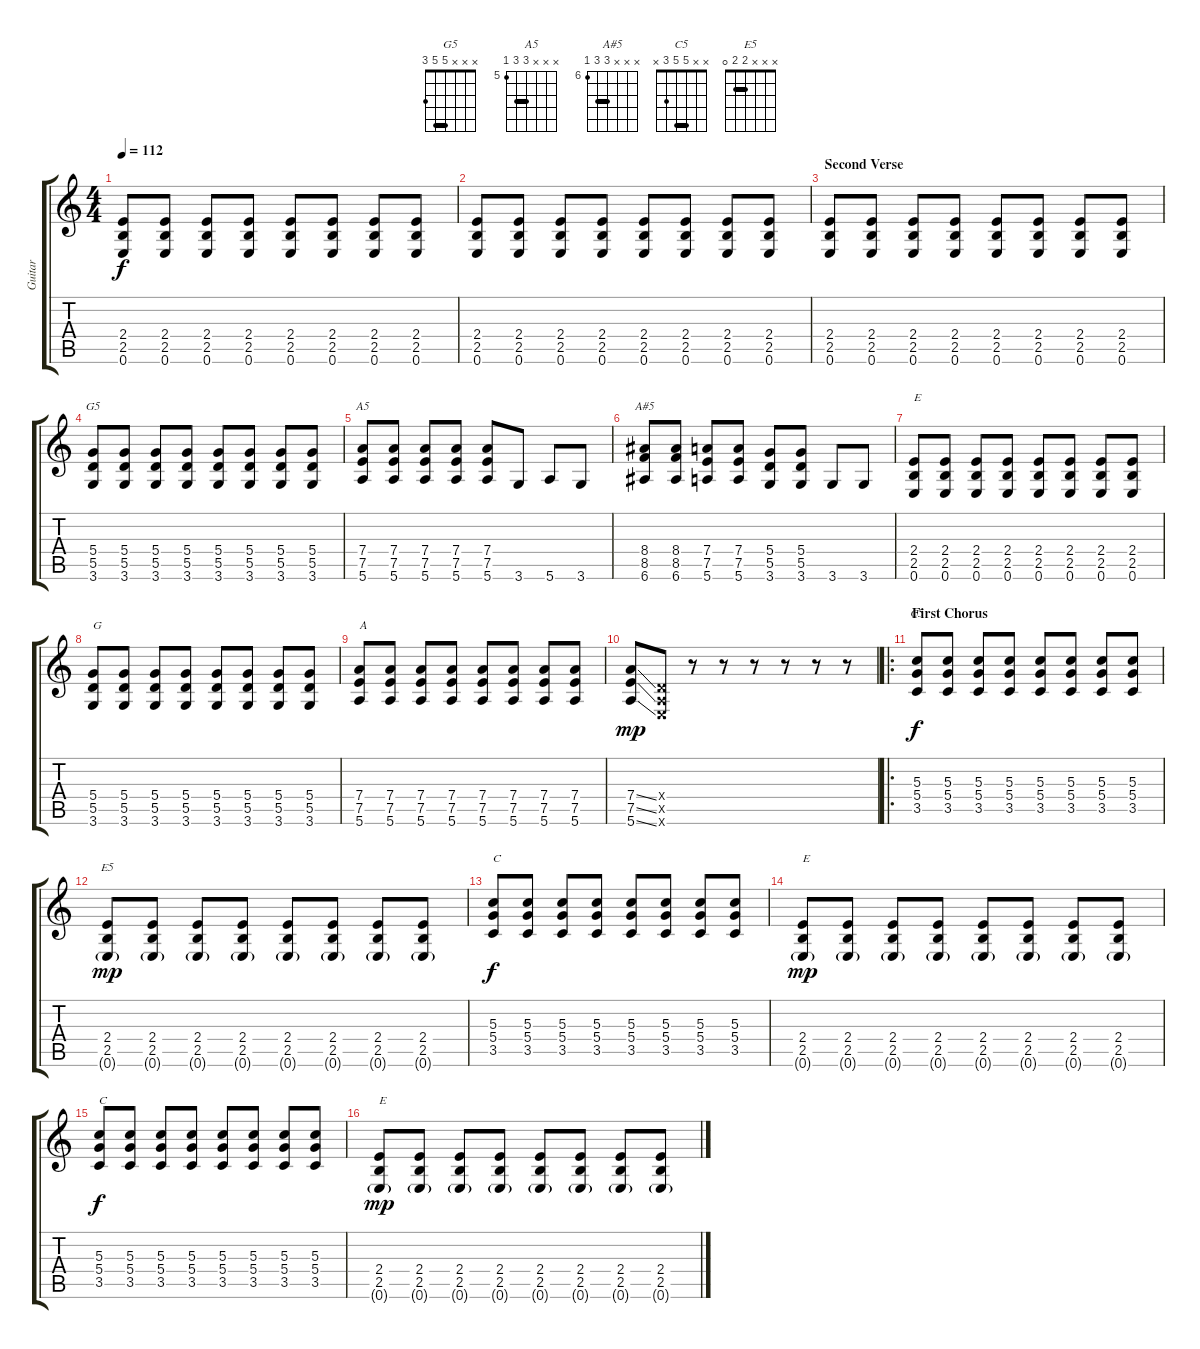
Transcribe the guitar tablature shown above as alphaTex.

\track ("Guitar" "Guitar") {instrument overdrivenguitar}
\staff {score tabs}
\tuning (E4 B3 G3 D3 A2 E2) {hide}
\chord ("G5" x x x 5 5 3) {barre 5}
\chord ("A5" x x x 7 7 5) {firstfret 5 barre 7}
\chord ("A#5" x x x 8 8 6) {firstfret 6 barre 8}
\chord ("C5" x x 5 5 3 x) {barre 5}
\chord ("E5" x x x 2 2 0) {barre 2}
\ts (4 4)
\tempo 112
\clef g2
\ks c
(2.4 2.5 0.6).8{dy f} (2.4 2.5 0.6).8 (2.4 2.5 0.6).8 (2.4 2.5 0.6).8 (2.4 2.5 0.6).8 (2.4 2.5 0.6).8 (2.4 2.5 0.6).8 (2.4 2.5 0.6).8 |
(2.4 2.5 0.6).8 (2.4 2.5 0.6).8 (2.4 2.5 0.6).8 (2.4 2.5 0.6).8 (2.4 2.5 0.6).8 (2.4 2.5 0.6).8 (2.4 2.5 0.6).8 (2.4 2.5 0.6).8 |
\section ("" "Second Verse")
(2.4 2.5 0.6).8 (2.4 2.5 0.6).8 (2.4 2.5 0.6).8 (2.4 2.5 0.6).8 (2.4 2.5 0.6).8 (2.4 2.5 0.6).8 (2.4 2.5 0.6).8 (2.4 2.5 0.6).8 |
(5.4 5.5 3.6).8{ch "G5"} (5.4 5.5 3.6).8 (5.4 5.5 3.6).8 (5.4 5.5 3.6).8 (5.4 5.5 3.6).8 (5.4 5.5 3.6).8 (5.4 5.5 3.6).8 (5.4 5.5 3.6).8 |
(7.4 7.5 5.6).8{ch "A5"} (7.4 7.5 5.6).8 (7.4 7.5 5.6).8 (7.4 7.5 5.6).8 (7.4 7.5 5.6).8 3.6.8 5.6.8 3.6.8 |
(8.4 8.5 6.6).8{ch "A#5"} (8.4 8.5 6.6).8 (7.4 7.5 5.6).8 (7.4 7.5 5.6).8 (5.4 5.5 3.6).8 (5.4 5.5 3.6).8 3.6.8 3.6.8 |
(2.4 2.5 0.6).8{txt "E"} (2.4 2.5 0.6).8 (2.4 2.5 0.6).8 (2.4 2.5 0.6).8 (2.4 2.5 0.6).8 (2.4 2.5 0.6).8 (2.4 2.5 0.6).8 (2.4 2.5 0.6).8 |
(5.4 5.5 3.6).8{txt "G"} (5.4 5.5 3.6).8 (5.4 5.5 3.6).8 (5.4 5.5 3.6).8 (5.4 5.5 3.6).8 (5.4 5.5 3.6).8 (5.4 5.5 3.6).8 (5.4 5.5 3.6).8 |
(7.4 7.5 5.6).8{txt "A"} (7.4 7.5 5.6).8 (7.4 7.5 5.6).8 (7.4 7.5 5.6).8 (7.4 7.5 5.6).8 (7.4 7.5 5.6).8 (7.4 7.5 5.6).8 (7.4 7.5 5.6).8 |
(7.4{ss} 7.5{ss} 5.6{ss}).8{dy mp} (0.4{x} 0.5{x} 0.6{x}).8 r.8 r.8 r.8 r.8 r.8 r.8 |
\ro
\section ("" "First Chorus")
(5.3 5.4 3.5).8{ch "C5" dy f} (5.3 5.4 3.5).8 (5.3 5.4 3.5).8 (5.3 5.4 3.5).8 (5.3 5.4 3.5).8 (5.3 5.4 3.5).8 (5.3 5.4 3.5).8 (5.3 5.4 3.5).8 |
(2.4 2.5 0.6{g}).8{ch "E5" dy mp} (2.4 2.5 0.6{g}).8 (2.4 2.5 0.6{g}).8 (2.4 2.5 0.6{g}).8 (2.4 2.5 0.6{g}).8 (2.4 2.5 0.6{g}).8 (2.4 2.5 0.6{g}).8 (2.4 2.5 0.6{g}).8 |
(5.3 5.4 3.5).8{txt "C" dy f} (5.3 5.4 3.5).8 (5.3 5.4 3.5).8 (5.3 5.4 3.5).8 (5.3 5.4 3.5).8 (5.3 5.4 3.5).8 (5.3 5.4 3.5).8 (5.3 5.4 3.5).8 |
(2.4 2.5 0.6{g}).8{txt "E" dy mp} (2.4 2.5 0.6{g}).8 (2.4 2.5 0.6{g}).8 (2.4 2.5 0.6{g}).8 (2.4 2.5 0.6{g}).8 (2.4 2.5 0.6{g}).8 (2.4 2.5 0.6{g}).8 (2.4 2.5 0.6{g}).8 |
(5.3 5.4 3.5).8{txt "C" dy f} (5.3 5.4 3.5).8 (5.3 5.4 3.5).8 (5.3 5.4 3.5).8 (5.3 5.4 3.5).8 (5.3 5.4 3.5).8 (5.3 5.4 3.5).8 (5.3 5.4 3.5).8 |
(2.4 2.5 0.6{g}).8{txt "E" dy mp} (2.4 2.5 0.6{g}).8 (2.4 2.5 0.6{g}).8 (2.4 2.5 0.6{g}).8 (2.4 2.5 0.6{g}).8 (2.4 2.5 0.6{g}).8 (2.4 2.5 0.6{g}).8 (2.4 2.5 0.6{g}).8
